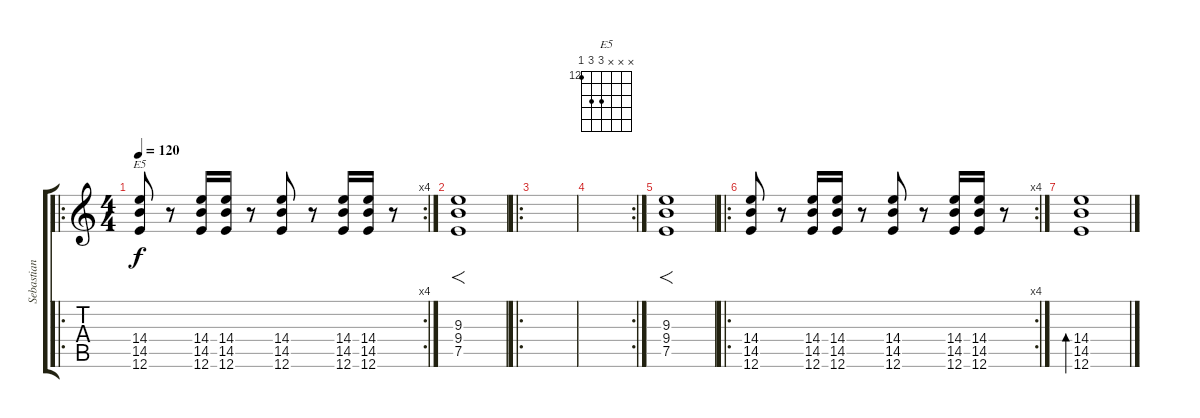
\track ("Sebastian" "Sebastian") {instrument overdrivenguitar}
\staff {score tabs}
\tuning (E4 B3 G3 D3 A2 E2) {hide}
\chord ("E5" x x x 14 14 12) {firstfret 12}
\ro
\rc 4
\ts (4 4)
\tempo 120
\clef g2
\ks c
(14.4 14.5 12.6).8{ch "E5" dy f} r.8 (14.4 14.5 12.6).16 (14.4 14.5 12.6).16 r.8 (14.4 14.5 12.6).8 r.8 (14.4 14.5 12.6).16 (14.4 14.5 12.6).16 r.8 |
(9.3 9.4 7.5).1{f} |
\ro
|
\rc 2
|
(9.3 9.4 7.5).1{f} |
\ro
\rc 4
(14.4 14.5 12.6).8 r.8 (14.4 14.5 12.6).16 (14.4 14.5 12.6).16 r.8 (14.4 14.5 12.6).8 r.8 (14.4 14.5 12.6).16 (14.4 14.5 12.6).16 r.8 |
(14.4 14.5 12.6).1{bd 480}
